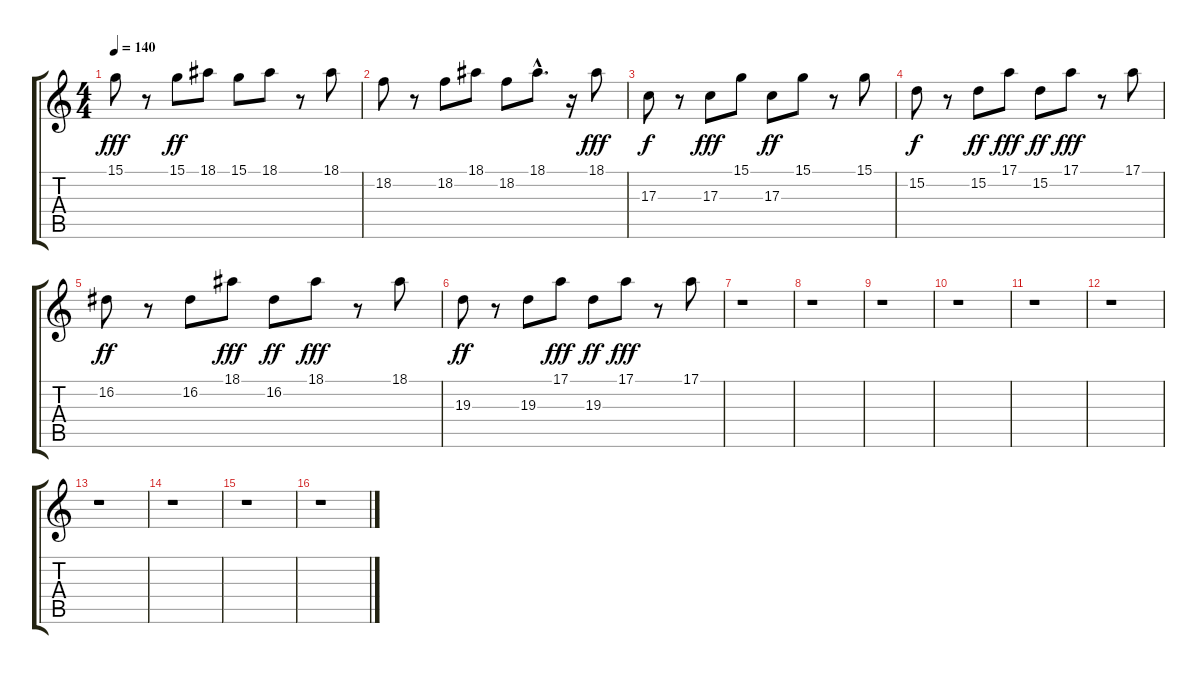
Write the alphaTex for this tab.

\track "" {instrument percussiveorgan}
\staff {score tabs}
\tuning (E4 B3 G3 D3 A2 E2) {hide}
\ts (4 4)
\tempo 140
\clef g2
\ks c
15.1.8{dy fff} r.8 15.1.8{dy ff} 18.1.8 15.1.8 18.1.8 r.8 18.1.8 |
18.2.8 r.8 18.2.8 18.1.8 18.2.8 18.1{hac}.8{d} r.16 18.1.8{dy fff} |
17.3.8{dy f} r.8 17.3.8{dy fff} 15.1.8 17.3.8{dy ff} 15.1.8 r.8 15.1.8 |
15.2.8{dy f} r.8 15.2.8{dy ff} 17.1.8{dy fff} 15.2.8{dy ff} 17.1.8{dy fff} r.8 17.1.8 |
16.2.8{dy ff} r.8 16.2.8 18.1.8{dy fff} 16.2.8{dy ff} 18.1.8{dy fff} r.8 18.1.8 |
19.3.8{dy ff} r.8 19.3.8 17.1.8{dy fff} 19.3.8{dy ff} 17.1.8{dy fff} r.8 17.1.8 |
r.1 |
r.1 |
r.1 |
r.1 |
r.1 |
r.1 |
r.1 |
r.1 |
r.1 |
r.1
